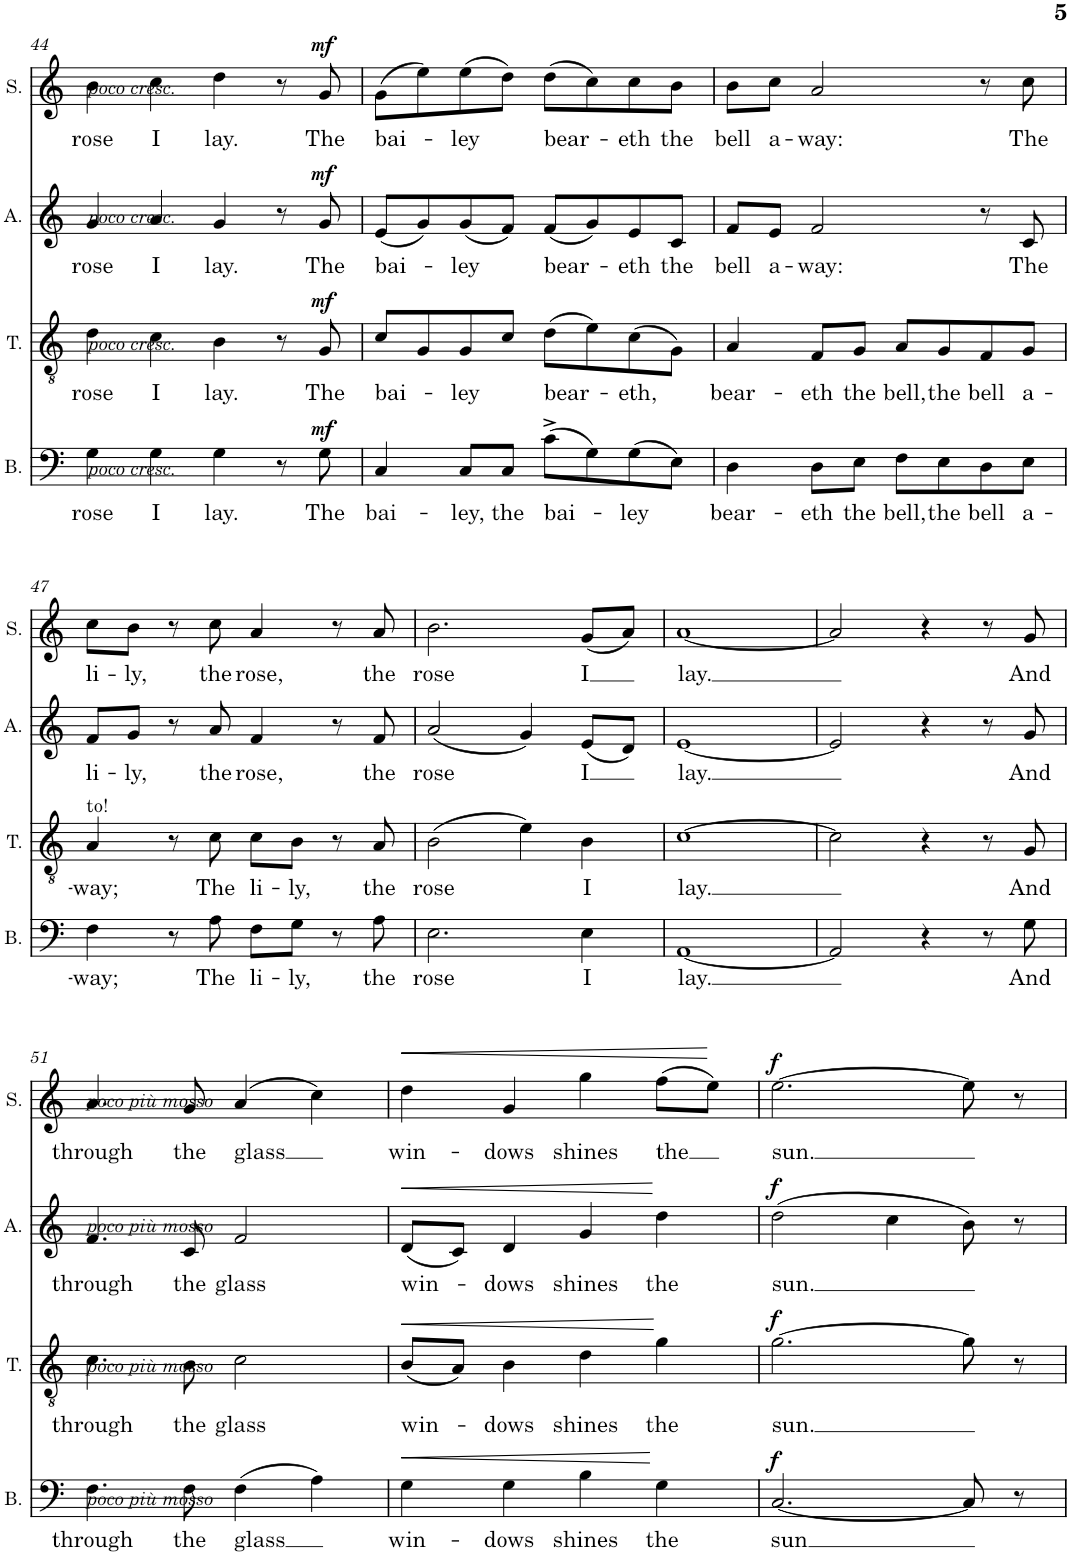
**kern	**text	**dynam	**kern	**text	**dynam	**kern	**text	**dynam	**kern	**text	**dynam
*part4	*part4	*part4	*part3	*part3	*part3	*part2	*part2	*part2	*part1	*part1	*part1
*staff4	*staff4	*staff4	*staff3	*staff3	*staff3	*staff2	*staff2	*staff2	*staff1	*staff1	*staff1
*I"Basso	*	*	*I"Tenore	*	*	*I"Contralto	*	*	*I"Soprano	*	*
*I'B.	*	*	*I'T.	*	*	*	*	*	*I'S.	*	*
!!LO:PB:g=z
*clefF4	*	*	*clefGv2	*	*	*clefG2	*	*	*clefG2	*	*
*k[]	*	*	*k[]	*	*	*k[]	*	*	*k[]	*	*
*M4/4	*	*	*M4/4	*	*	*M4/4	*	*	*M4/4	*	*
=44	=44	=44	=44	=44	=44	=44	=44	=44	=44	=44	=44
!	!	!	!	!	!	!	!	!	!LO:TX:b:i:t=poco cresc.	!	!
!	!	!	!	!	!	!LO:TX:b:i:t=poco cresc.	!	!	!	!	!
!	!	!	!LO:TX:b:i:t=poco cresc.	!	!	!	!	!	!	!	!
!LO:TX:b:i:t=poco cresc.	!	!	!	!	!	!	!	!	!	!	!
!	!LO:LY:b	!	!	!LO:LY:b	!	!	!LO:LY:b	!	!	!LO:LY:b	!
4G\	rose	.	4d\	rose	.	4g/	rose	.	4b\	rose	.
!	!LO:LY:b	!	!	!LO:LY:b	!	!	!LO:LY:b	!	!	!LO:LY:b	!
4G\	I	.	4c\	I	.	4a/	I	.	4cc\	I	.
!	!LO:LY:b	!	!	!LO:LY:b	!	!	!LO:LY:b	!	!	!LO:LY:b	!
4G\	lay.	.	4B\	lay.	.	4g/	lay.	.	4dd\	lay.	.
8r	.	.	8r	.	.	8r	.	.	8r	.	.
!	!LO:LY:b	!LO:DY:a	!	!LO:LY:b	!LO:DY:a	!	!LO:LY:b	!LO:DY:a	!	!LO:LY:b	!LO:DY:a
8G\	The	mf	8G/	The	mf	8g/	The	mf	8g/	The	mf
=45	=45	=45	=45	=45	=45	=45	=45	=45	=45	=45	=45
!	!LO:LY:b	!	!	!LO:LY:b	!	!	!LO:LY:b	!	!	!LO:LY:b	!
4C/	bai-	.	8c/L	bai-	.	(8e/L	bai-	.	(8g\L	bai-	.
.	.	.	8G/	.	.	8g/)	.	.	8ee\)	.	.
!	!LO:LY:b	!	!	!LO:LY:b	!	!	!LO:LY:b	!	!	!LO:LY:b	!
8C/L	-ley,	.	8G/	-ley	.	(8g/	-ley	.	(8ee\	-ley	.
!	!LO:LY:b	!	!	!	!	!	!	!	!	!	!
8C/J	the	.	8c/J	.	.	8f/J)	.	.	8dd\J)	.	.
!	!LO:LY:b	!	!	!LO:LY:b	!	!	!LO:LY:b	!	!	!LO:LY:b	!
(8c^\L	bai-	.	(8d\L	bear-	.	(8f/L	bear-	.	(8dd\L	bear-	.
8G\)	.	.	8e\)	.	.	8g/)	.	.	8cc\)	.	.
!	!LO:LY:b	!	!	!LO:LY:b	!	!	!LO:LY:b	!	!	!LO:LY:b	!
(8G\	-ley	.	(8c\	-eth,	.	8e/	-eth	.	8cc\	-eth	.
!	!	!	!	!	!	!	!LO:LY:b	!	!	!LO:LY:b	!
8E\J)	.	.	8G\J)	.	.	8c/J	the	.	8b\J	the	.
=46	=46	=46	=46	=46	=46	=46	=46	=46	=46	=46	=46
!	!LO:LY:b	!	!	!LO:LY:b	!	!	!LO:LY:b	!	!	!LO:LY:b	!
4D\	bear-	.	4A/	bear-	.	8f/L	bell	.	8b\L	bell	.
!	!	!	!	!	!	!	!LO:LY:b	!	!	!LO:LY:b	!
.	.	.	.	.	.	8e/J	a-	.	8cc\J	a-	.
!	!LO:LY:b	!	!	!LO:LY:b	!	!	!LO:LY:b	!	!	!LO:LY:b	!
8D\L	-eth	.	8F/L	-eth	.	2f/	-way:	.	2a/	-way:	.
!	!LO:LY:b	!	!	!LO:LY:b	!	!	!	!	!	!	!
8E\J	the	.	8G/J	the	.	.	.	.	.	.	.
!	!LO:LY:b	!	!	!LO:LY:b	!	!	!	!	!	!	!
8F\L	bell,	.	8A/L	bell,	.	.	.	.	.	.	.
!	!LO:LY:b	!	!	!LO:LY:b	!	!	!	!	!	!	!
8E\	the	.	8G/	the	.	.	.	.	.	.	.
!	!LO:LY:b	!	!	!LO:LY:b	!	!	!	!	!	!	!
8D\	bell	.	8F/	bell	.	8r	.	.	8r	.	.
!	!LO:LY:b	!	!	!LO:LY:b	!	!	!LO:LY:b	!	!	!LO:LY:b	!
8E\J	a-	.	8G/J	a-	.	8c/	The	.	8cc\	The	.
!!LO:LB:g=z
=47	=47	=47	=47	=47	=47	=47	=47	=47	=47	=47	=47
!	!	!	!LO:TX:a:t=to!	!	!	!	!	!	!	!	!
!	!LO:LY:b	!	!	!LO:LY:b	!	!	!LO:LY:b	!	!	!LO:LY:b	!
4F\	-way;	.	4A/	-way;	.	8f/L	li-	.	8cc\L	li-	.
!	!	!	!	!	!	!	!LO:LY:b	!	!	!LO:LY:b	!
.	.	.	.	.	.	8g/J	-ly,	.	8b\J	-ly,	.
8r	.	.	8r	.	.	8r	.	.	8r	.	.
!	!LO:LY:b	!	!	!LO:LY:b	!	!	!LO:LY:b	!	!	!LO:LY:b	!
8A\	The	.	8c\	The	.	8a/	the	.	8cc\	the	.
!	!LO:LY:b	!	!	!LO:LY:b	!	!	!LO:LY:b	!	!	!LO:LY:b	!
8F\L	li-	.	8c\L	li-	.	4f/	rose,	.	4a/	rose,	.
!	!LO:LY:b	!	!	!LO:LY:b	!	!	!	!	!	!	!
8G\J	-ly,	.	8B\J	-ly,	.	.	.	.	.	.	.
8r	.	.	8r	.	.	8r	.	.	8r	.	.
!	!LO:LY:b	!	!	!LO:LY:b	!	!	!LO:LY:b	!	!	!LO:LY:b	!
8A\	the	.	8A/	the	.	8f/	the	.	8a/	the	.
=48	=48	=48	=48	=48	=48	=48	=48	=48	=48	=48	=48
!	!LO:LY:b	!	!	!LO:LY:b	!	!	!LO:LY:b	!	!	!LO:LY:b	!
2.E\	rose	.	(2B\	rose	.	(2a/	rose	.	2.b\	rose	.
.	.	.	4e\)	.	.	4g/)	.	.	.	.	.
!	!LO:LY:b	!	!	!LO:LY:b	!	!	!LO:LY:b	!	!	!LO:LY:b	!
4E\	I	.	4B\	I	.	(8e/L	I	.	(8g/L	I	.
.	.	.	.	.	.	8d/J)	.	.	8a/J)	.	.
=49	=49	=49	=49	=49	=49	=49	=49	=49	=49	=49	=49
!	!LO:LY:b	!	!	!LO:LY:b	!	!	!LO:LY:b	!	!	!LO:LY:b	!
[1AA	lay.	.	[1c	lay.	.	[1e	lay.	.	[1a	lay.	.
=50	=50	=50	=50	=50	=50	=50	=50	=50	=50	=50	=50
2AA/]	.	.	2c\]	.	.	2e/]	.	.	2a/]	.	.
4r	.	.	4r	.	.	4r	.	.	4r	.	.
8r	.	.	8r	.	.	8r	.	.	8r	.	.
!	!LO:LY:b	!	!	!LO:LY:b	!	!	!LO:LY:b	!	!	!LO:LY:b	!
8G\	And	.	8G/	And	.	8g/	And	.	8g/	And	.
!!LO:LB:g=z
=51	=51	=51	=51	=51	=51	=51	=51	=51	=51	=51	=51
!	!	!	!	!	!	!	!	!	!LO:TX:b:i:t=poco più mosso	!	!
!	!	!	!	!	!	!LO:TX:b:i:t=poco più mosso	!	!	!	!	!
!	!	!	!LO:TX:b:i:t=poco più mosso	!	!	!	!	!	!	!	!
!LO:TX:b:i:t=poco più mosso	!	!	!	!	!	!	!	!	!	!	!
!	!LO:LY:b	!	!	!LO:LY:b	!	!	!LO:LY:b	!	!	!LO:LY:b	!
4.F\	through	.	4.c\	through	.	4.f/	through	.	4.a/	through	.
!	!LO:LY:b	!	!	!LO:LY:b	!	!	!LO:LY:b	!	!	!LO:LY:b	!
8F\	the	.	8B\	the	.	8c/	the	.	8g/	the	.
!	!LO:LY:b	!	!	!LO:LY:b	!	!	!LO:LY:b	!	!	!LO:LY:b	!
(4F\	glass	.	2c\	glass	.	2f/	glass	.	(4a/	glass	.
4A\)	.	.	.	.	.	.	.	.	4cc\)	.	.
=52	=52	=52	=52	=52	=52	=52	=52	=52	=52	=52	=52
!	!LO:LY:b	!LO:HP:b	!	!LO:LY:b	!LO:HP:b	!	!LO:LY:b	!LO:HP:b	!	!LO:LY:b	!LO:HP:b
4G\	win-	<	(8B/L	win-	<	(8d/L	win-	<	4dd\	win-	<
.	.	.	8A/J)	.	.	8c/J)	.	.	.	.	.
!	!LO:LY:b	!	!	!LO:LY:b	!	!	!LO:LY:b	!	!	!LO:LY:b	!
4G\	-dows	.	4B\	-dows	.	4d/	-dows	.	4g/	-dows	.
!	!LO:LY:b	!	!	!LO:LY:b	!	!	!LO:LY:b	!	!	!LO:LY:b	!
4B\	shines	.	4d\	shines	.	4g/	shines	.	4gg\	shines	.
!	!LO:LY:b	!	!	!LO:LY:b	!	!	!LO:LY:b	!	!	!LO:LY:b	!
4G\	the	[	4g\	the	[	4dd\	the	[	(8ff\L	the	.
.	.	.	.	.	.	.	.	.	8ee\J)	.	[
=53	=53	=53	=53	=53	=53	=53	=53	=53	=53	=53	=53
!	!LO:LY:b	!LO:DY:a	!	!LO:LY:b	!LO:DY:a	!	!LO:LY:b	!LO:DY:a	!	!LO:LY:b	!LO:DY:a
[2.C/	sun	f	[2.g\	sun.	f	(2dd\	sun.	f	[2.ee\	sun.	f
.	.	.	.	.	.	4cc\	.	.	.	.	.
8C/]	.	.	8g\]	.	.	8b\)	.	.	8ee\]	.	.
8r	.	.	8r	.	.	8r	.	.	8r	.	.
=	=	=	=	=	=	=	=	=	=	=	=
*-	*-	*-	*-	*-	*-	*-	*-	*-	*-	*-	*-
